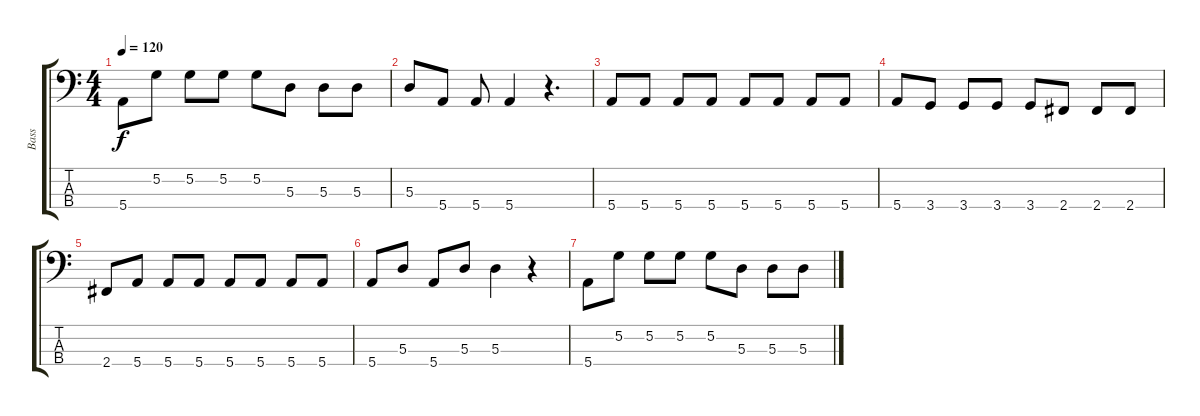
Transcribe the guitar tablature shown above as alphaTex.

\track ("Bass" "Bass") {instrument electricbassfinger}
\staff {score tabs}
\tuning (G2 D2 A1 E1) {hide}
\ts (4 4)
\tempo 120
\clef f4
\ks c
5.4.8{dy f} 5.2.8 5.2.8 5.2.8 5.2.8 5.3.8 5.3.8 5.3.8 |
5.3.8 5.4.8 5.4.8 5.4.4 r.4{d} |
5.4.8 5.4.8 5.4.8 5.4.8 5.4.8 5.4.8 5.4.8 5.4.8 |
5.4.8 3.4.8 3.4.8 3.4.8 3.4.8 2.4.8 2.4.8 2.4.8 |
2.4.8 5.4.8 5.4.8 5.4.8 5.4.8 5.4.8 5.4.8 5.4.8 |
5.4.8 5.3.8 5.4.8 5.3.8 5.3.4 r.4 |
5.4.8 5.2.8 5.2.8 5.2.8 5.2.8 5.3.8 5.3.8 5.3.8
